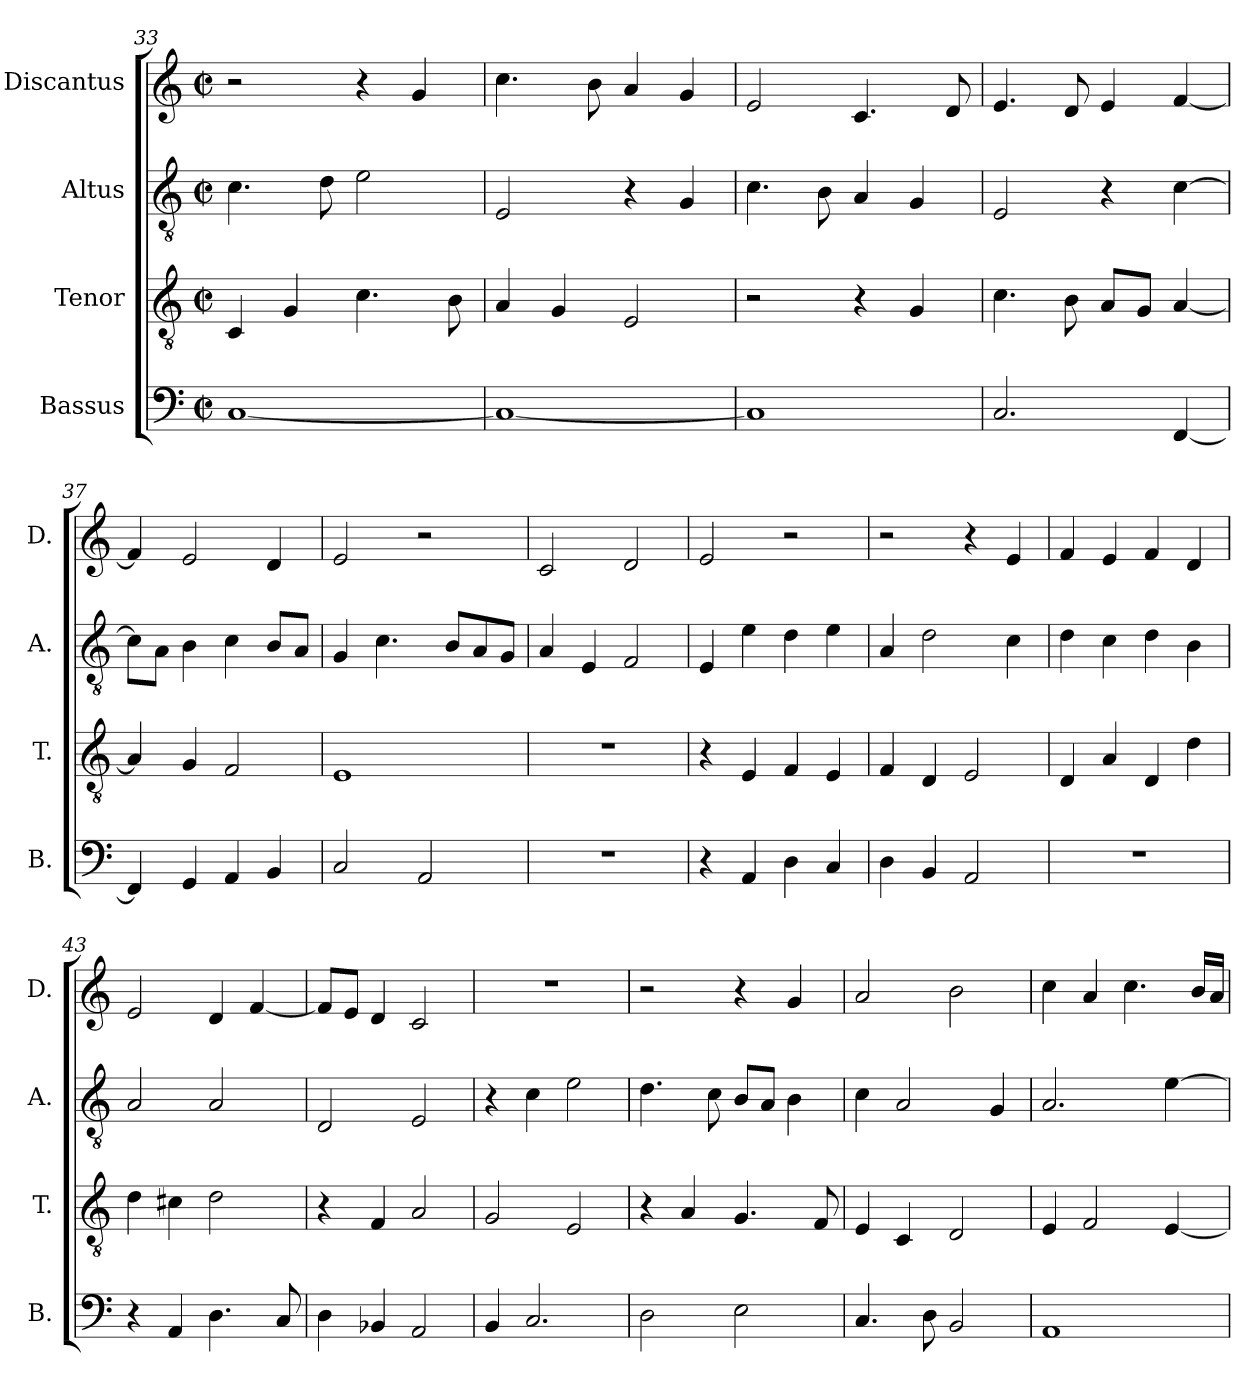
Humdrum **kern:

**kern	**kern	**kern	**kern
*part4	*part3	*part2	*part1
*staff4	*staff3	*staff2	*staff1
*I"Bassus	*I"Tenor	*I"Altus	*I"Discantus
*I'B.	*I'T.	*I'A.	*I'D.
*clefF4	*clefGv2	*clefGv2	*clefG2
*k[]	*k[]	*k[]	*k[]
*M2/2	*M2/2	*M2/2	*M2/2
*met(c|)	*met(c|)	*met(c|)	*met(c|)
=33	=33	=33	=33
[1C	4C/	4.c\	2r
.	4G/	.	.
.	.	8d\	.
.	4.c\	2e\	4r
.	.	.	4g/
.	8B\	.	.
=34	=34	=34	=34
1C_	4A/	2E/	4.cc\
.	4G/	.	.
.	.	.	8b\
.	2E/	4r	4a/
.	.	4G/	4g/
=35	=35	=35	=35
1C]	2r	4.c\	2e/
.	.	8B\	.
.	4r	4A/	4.c/
.	4G/	4G/	.
.	.	.	8d/
!!LO:LB:g=z
=36	=36	=36	=36
2.C/	4.c\	2E/	4.e/
.	8B\	.	8d/
.	8A/L	4r	4e/
.	8G/J	.	.
[4FF/	[4A/	[4c\	[4f/
=37	=37	=37	=37
4FF/]	4A/]	8c\L]	4f/]
.	.	8A\J	.
4GG/	4G/	4B\	2e/
4AA/	2F/	4c\	.
4BB/	.	8B/L	4d/
.	.	8A/J	.
=38	=38	=38	=38
2C/	1E	4G/	2e/
.	.	4.c\	.
2AA/	.	.	2r
.	.	8B/L	.
.	.	8A/	.
.	.	8G/J	.
=39	=39	=39	=39
1r	1r	4A/	2c/
.	.	4E/	.
.	.	2F/	2d/
=40	=40	=40	=40
4r	4r	4E/	2e/
4AA/	4E/	4e\	.
4D\	4F/	4d\	2r
4C/	4E/	4e\	.
=41	=41	=41	=41
4D\	4F/	4A/	2r
4BB/	4D/	2d\	.
2AA/	2E/	.	4r
.	.	4c\	4e/
!!LO:LB:g=z
=42	=42	=42	=42
1r	4D/	4d\	4f/
.	4A/	4c\	4e/
.	4D/	4d\	4f/
.	4d\	4B\	4d/
=43	=43	=43	=43
4r	4d\	2A/	2e/
4AA/	4c#X\	.	.
4.D\	2d\	2A/	4d/
.	.	.	[4f/
8C/	.	.	.
=44	=44	=44	=44
4D\	4r	2D/	8f/L]
.	.	.	8e/J
4BB-X/	4F/	.	4d/
2AA/	2A/	2E/	2c/
=45	=45	=45	=45
4BB/	2G/	4r	1r
2.C/	.	4c\	.
.	2E/	2e\	.
=46	=46	=46	=46
2D\	4r	4.d\	2r
.	4A/	.	.
.	.	8c\	.
2E\	4.G/	8B/L	4r
.	.	8A/J	.
.	.	4B\	4g/
.	8F/	.	.
=47	=47	=47	=47
4.C/	4E/	4c\	2a/
.	4C/	2A/	.
8D\	.	.	.
2BB/	2D/	.	2b\
.	.	4G/	.
!!LO:PB:g=z
=48	=48	=48	=48
1AA	4E/	2.A/	4cc\
.	2F/	.	4a/
.	.	.	4.cc\
.	[4E/	[4e\	.
.	.	.	16b/LL
.	.	.	16a/JJ
=	=	=	=
*-	*-	*-	*-
